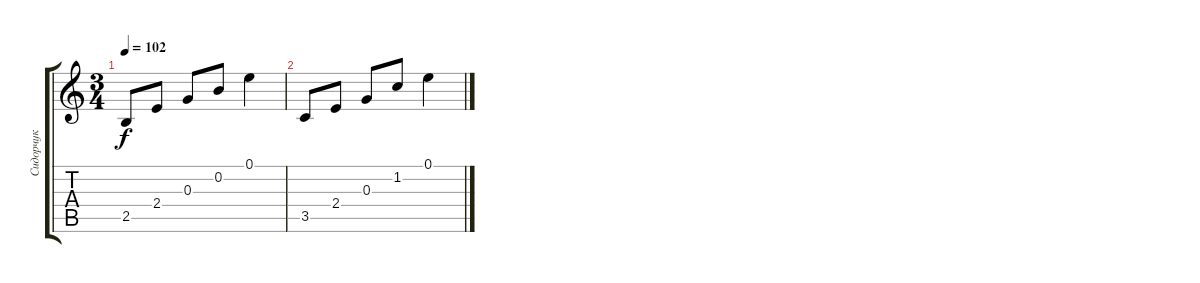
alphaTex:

\track ("Сидорчук" "Сидорчук") {instrument acousticguitarsteel}
\staff {score tabs}
\tuning (E4 B3 G3 D3 A2 E2) {hide}
\ts (3 4)
\tempo 102
\clef g2
\ks c
2.5.8{dy f} 2.4.8 0.3.8 0.2.8 0.1.4 |
3.5.8 2.4.8 0.3.8 1.2.8 0.1.4
